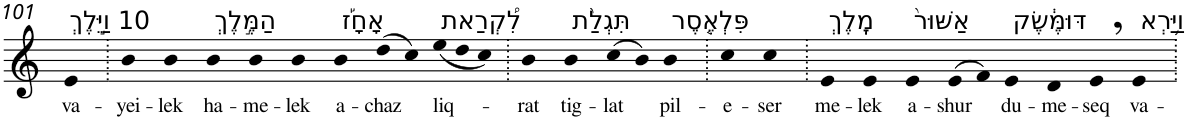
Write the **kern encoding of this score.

**kern	**text
*part1	*part1
*staff1	*staff1
*I"Piano	*
*I'Pno	*
!!LO:PB:g=z
*clefG2	*
*k[]	*
=101	=101
!LO:TX:a:t=10 וַיֵּ֣לֶךְ	!
!	!LO:LY:b
4e	va-
=102.	=102.
!	!LO:LY:b
4b	-yei-
!	!LO:LY:b
4b	-lek
!LO:TX:a:t=הַמֶּ֣לֶךְ	!
!	!LO:LY:b
4b	ha-
!	!LO:LY:b
4b	-me-
!	!LO:LY:b
4b	-lek
!LO:TX:a:t=אָחָ֡ז	!
!	!LO:LY:b
4b	a-
!	!LO:LY:b
(>8dd	-chaz
8cc)	.
*Xtuplet	*
!LO:TX:a:t=לִ֠קְרַאת	!
!	!LO:LY:b
(<12ee	liq-
12dd	.
12cc)	.
=103.	=103.
!	!LO:LY:b
4b	-rat
!LO:TX:a:t=תִּגְלַ֨ת	!
!	!LO:LY:b
4b	tig-
!	!LO:LY:b
(>8cc	-lat
8b)	.
!LO:TX:a:t=פִּלְאֶ֤סֶר	!
!	!LO:LY:b
4b	pil-
=104.	=104.
!	!LO:LY:b
4cc	-e-
!	!LO:LY:b
4cc	-ser
=105.	=105.
!LO:TX:a:t=מֶֽלֶךְ	!
!	!LO:LY:b
4e	me-
!	!LO:LY:b
4e	-lek
!LO:TX:a:t=אַשּׁוּר֙	!
!	!LO:LY:b
4e	a-
!	!LO:LY:b
(>8e	-shur
8f)	.
!LO:TX:a:t=דּוּמֶּ֔שֶׂק	!
!	!LO:LY:b
4e	du-
!	!LO:LY:b
4d	-me-
!	!LO:LY:b
4e,	-seq
!LO:TX:a:t=וַיַּ֥רְא	!
!	!LO:LY:b
4e	va-
=.	=.
*-	*-
